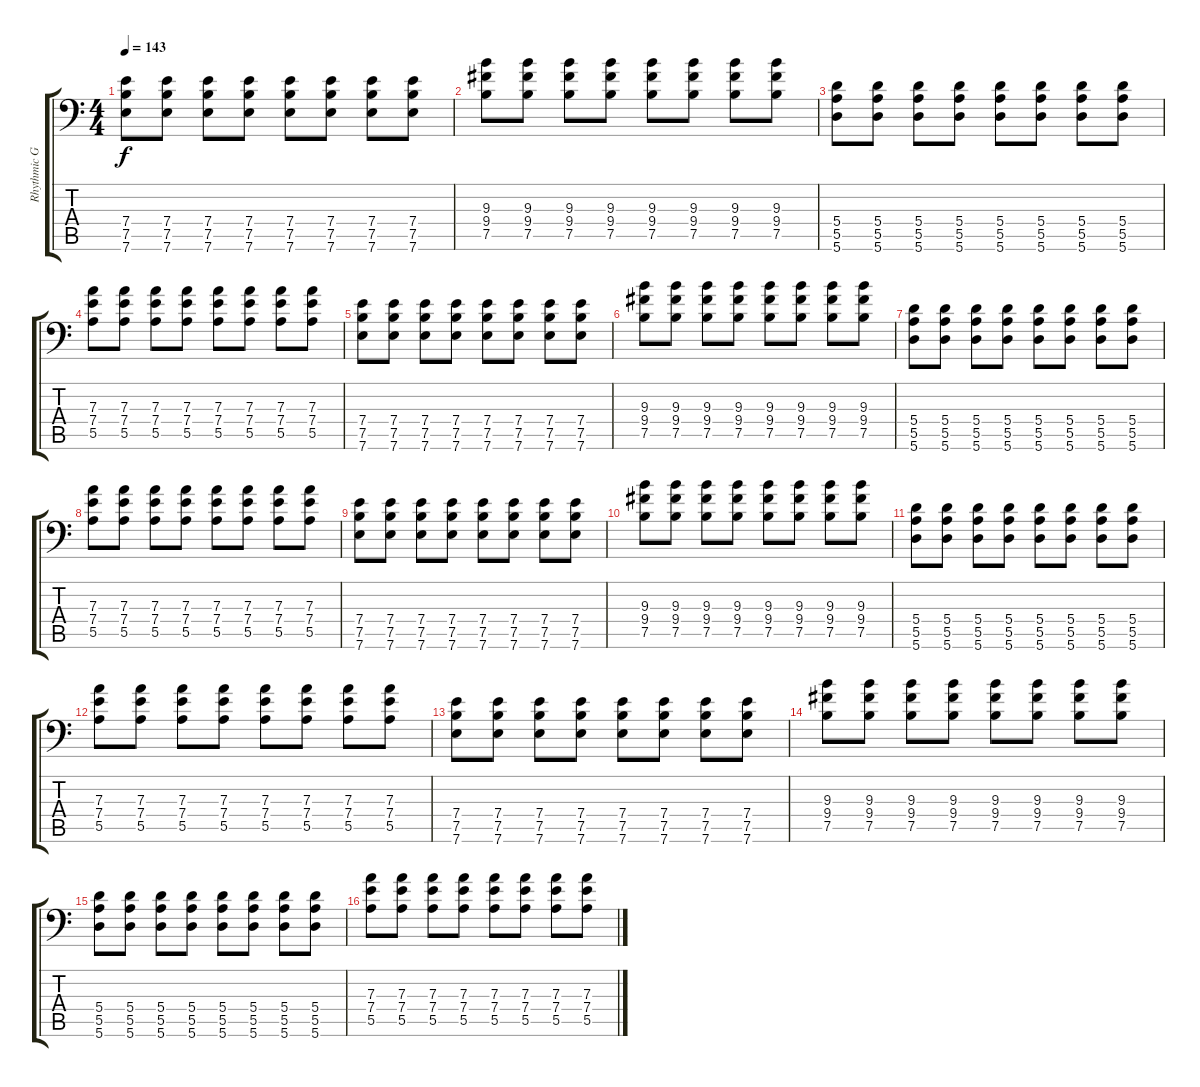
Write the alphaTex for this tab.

\track ("Rhythmic Guitar" "Rhythmic G") {instrument distortionguitar}
\staff {score tabs}
\tuning (B3 Gb3 D3 A2 E2 A1) {hide}
\ts (4 4)
\tempo 143
\clef f4
\ks c
(7.4 7.5 7.6).8{dy f} (7.4 7.5 7.6).8 (7.4 7.5 7.6).8 (7.4 7.5 7.6).8 (7.4 7.5 7.6).8 (7.4 7.5 7.6).8 (7.4 7.5 7.6).8 (7.4 7.5 7.6).8 |
(9.3 9.4 7.5).8 (9.3 9.4 7.5).8 (9.3 9.4 7.5).8 (9.3 9.4 7.5).8 (9.3 9.4 7.5).8 (9.3 9.4 7.5).8 (9.3 9.4 7.5).8 (9.3 9.4 7.5).8 |
(5.4 5.5 5.6).8 (5.4 5.5 5.6).8 (5.4 5.5 5.6).8 (5.4 5.5 5.6).8 (5.4 5.5 5.6).8 (5.4 5.5 5.6).8 (5.4 5.5 5.6).8 (5.4 5.5 5.6).8 |
(7.3 7.4 5.5).8 (7.3 7.4 5.5).8 (7.3 7.4 5.5).8 (7.3 7.4 5.5).8 (7.3 7.4 5.5).8 (7.3 7.4 5.5).8 (7.3 7.4 5.5).8 (7.3 7.4 5.5).8 |
(7.4 7.5 7.6).8 (7.4 7.5 7.6).8 (7.4 7.5 7.6).8 (7.4 7.5 7.6).8 (7.4 7.5 7.6).8 (7.4 7.5 7.6).8 (7.4 7.5 7.6).8 (7.4 7.5 7.6).8 |
(9.3 9.4 7.5).8 (9.3 9.4 7.5).8 (9.3 9.4 7.5).8 (9.3 9.4 7.5).8 (9.3 9.4 7.5).8 (9.3 9.4 7.5).8 (9.3 9.4 7.5).8 (9.3 9.4 7.5).8 |
(5.4 5.5 5.6).8 (5.4 5.5 5.6).8 (5.4 5.5 5.6).8 (5.4 5.5 5.6).8 (5.4 5.5 5.6).8 (5.4 5.5 5.6).8 (5.4 5.5 5.6).8 (5.4 5.5 5.6).8 |
(7.3 7.4 5.5).8 (7.3 7.4 5.5).8 (7.3 7.4 5.5).8 (7.3 7.4 5.5).8 (7.3 7.4 5.5).8 (7.3 7.4 5.5).8 (7.3 7.4 5.5).8 (7.3 7.4 5.5).8 |
(7.4 7.5 7.6).8 (7.4 7.5 7.6).8 (7.4 7.5 7.6).8 (7.4 7.5 7.6).8 (7.4 7.5 7.6).8 (7.4 7.5 7.6).8 (7.4 7.5 7.6).8 (7.4 7.5 7.6).8 |
(9.3 9.4 7.5).8 (9.3 9.4 7.5).8 (9.3 9.4 7.5).8 (9.3 9.4 7.5).8 (9.3 9.4 7.5).8 (9.3 9.4 7.5).8 (9.3 9.4 7.5).8 (9.3 9.4 7.5).8 |
(5.4 5.5 5.6).8 (5.4 5.5 5.6).8 (5.4 5.5 5.6).8 (5.4 5.5 5.6).8 (5.4 5.5 5.6).8 (5.4 5.5 5.6).8 (5.4 5.5 5.6).8 (5.4 5.5 5.6).8 |
(7.3 7.4 5.5).8 (7.3 7.4 5.5).8 (7.3 7.4 5.5).8 (7.3 7.4 5.5).8 (7.3 7.4 5.5).8 (7.3 7.4 5.5).8 (7.3 7.4 5.5).8 (7.3 7.4 5.5).8 |
(7.4 7.5 7.6).8 (7.4 7.5 7.6).8 (7.4 7.5 7.6).8 (7.4 7.5 7.6).8 (7.4 7.5 7.6).8 (7.4 7.5 7.6).8 (7.4 7.5 7.6).8 (7.4 7.5 7.6).8 |
(9.3 9.4 7.5).8 (9.3 9.4 7.5).8 (9.3 9.4 7.5).8 (9.3 9.4 7.5).8 (9.3 9.4 7.5).8 (9.3 9.4 7.5).8 (9.3 9.4 7.5).8 (9.3 9.4 7.5).8 |
(5.4 5.5 5.6).8 (5.4 5.5 5.6).8 (5.4 5.5 5.6).8 (5.4 5.5 5.6).8 (5.4 5.5 5.6).8 (5.4 5.5 5.6).8 (5.4 5.5 5.6).8 (5.4 5.5 5.6).8 |
(7.3 7.4 5.5).8 (7.3 7.4 5.5).8 (7.3 7.4 5.5).8 (7.3 7.4 5.5).8 (7.3 7.4 5.5).8 (7.3 7.4 5.5).8 (7.3 7.4 5.5).8 (7.3 7.4 5.5).8
